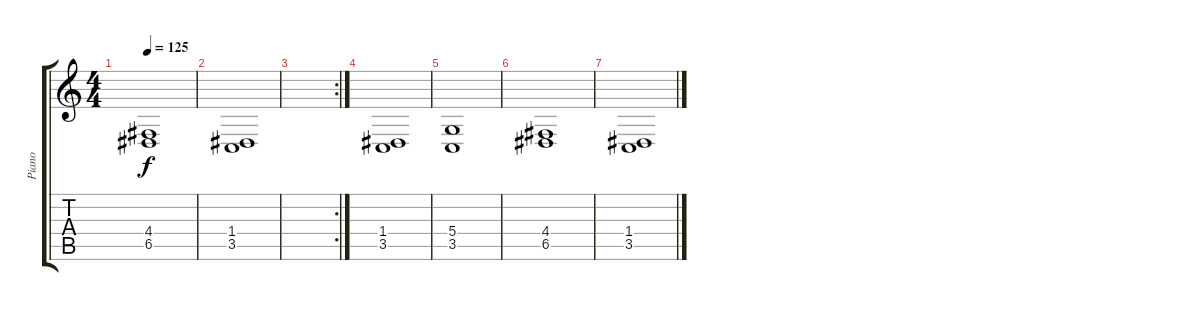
\track ("Piano" "Piano") {instrument brightacousticpiano}
\staff {score tabs}
\tuning (E4 B3 G3 D3 A2 E2) {hide}
\ts (4 4)
\tempo 125
\clef g2
\ks c
(4.4 6.5).1{dy f} |
(1.4 3.5).1 |
\rc 2
|
(1.4 3.5).1 |
(5.4 3.5).1 |
(4.4 6.5).1 |
(1.4 3.5).1
